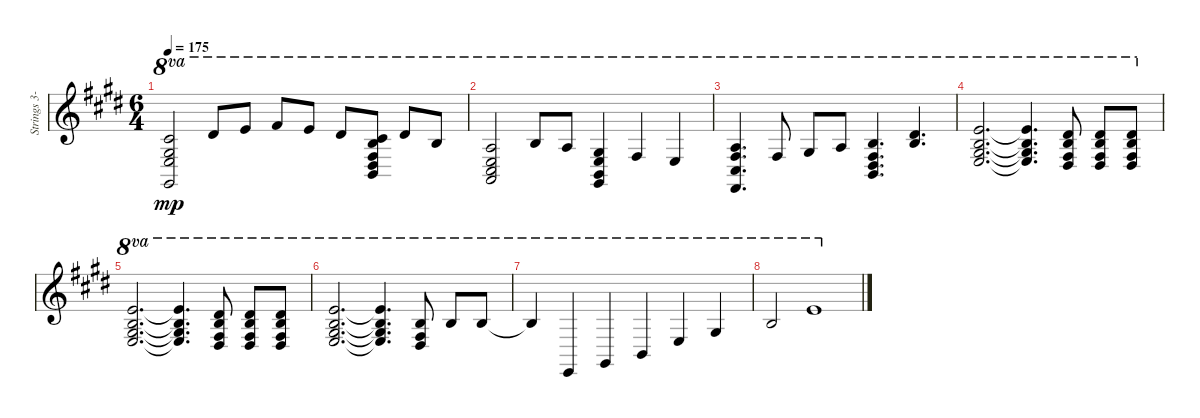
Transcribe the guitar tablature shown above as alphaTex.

\track ("Strings 3-hidden" "Strings 3-") {instrument stringensemble1}
\staff {score}
\tuning (E4 B3 G3 D3 A2 C2) {hide}
\ts (6 4)
\tempo 175
\clef g2
\ks e
(9.1 9.2 9.3 6.4).2{bd 120 ot 8va dy mp} 11.1.8{ot 8va} 12.1.8{ot 8va} 14.1.8{ot 8va} 12.1.8{ot 8va} 11.1.8{ot 8va} (9.1 12.2 11.3 13.4 14.5).8{bd 60 ot 8va} 11.1.8{ot 8va} 12.2.8{ot 8va} |
(10.2 9.3 11.4 12.5).2{bd 120 ot 8va} 12.2.8{ot 8va} 10.2.8{ot 8va} (4.1 5.2 4.3 6.4).4{bd 120 ot 8va} 2.1.4{ot 8va} 0.1.4{ot 8va} |
(5.1 7.2 6.3 4.4).4{d bd 120 ot 8va} 7.2.8{ot 8va} 4.1.8{ot 8va} 5.1.8{ot 8va} (7.1 7.2 8.3 9.4).4{d bd 120 ot 8va} (11.1 12.2).4{d ot 8va} |
(12.1 12.2 13.3 14.4).2{d bd 120 ot 8va} (12.1{t} 12.2{t} 13.3{t} 14.4{t}).4{d ot 8va} (11.1 12.2 11.3 13.4).8{bd 120 ot 8va} (11.1 12.2 11.3 13.4).8{ot 8va} (11.1 12.2 11.3 13.4).8{ot 8va} |
(12.1 12.2 13.3 14.4).2{d ot 8va} (12.1{t} 12.2{t} 13.3{t} 14.4{t}).4{d ot 8va} (11.1 12.2 11.3 13.4).8{bd 120 ot 8va} (11.1 12.2 11.3 13.4).8{ot 8va} (11.1 12.2 11.3 13.4).8{ot 8va} |
(12.1 12.2 13.3 14.4).2{d bd 120 ot 8va} (12.1{t} 12.2{t} 13.3{t} 14.4{t}).4{d ot 8va} (12.2 11.3 13.4).8{bd 240 ot 8va} 12.2.8{ot 8va} 12.2.8{ot 8va} |
12.2{t}.4{ot 8va} 16.6.4{ot 8va} 11.5.4{ot 8va} 9.4.4{ot 8va} 9.3.4{ot 8va} 9.2.4{ot 8va} |
7.1.2{ot 8va} 12.1.1{ot 8va}
